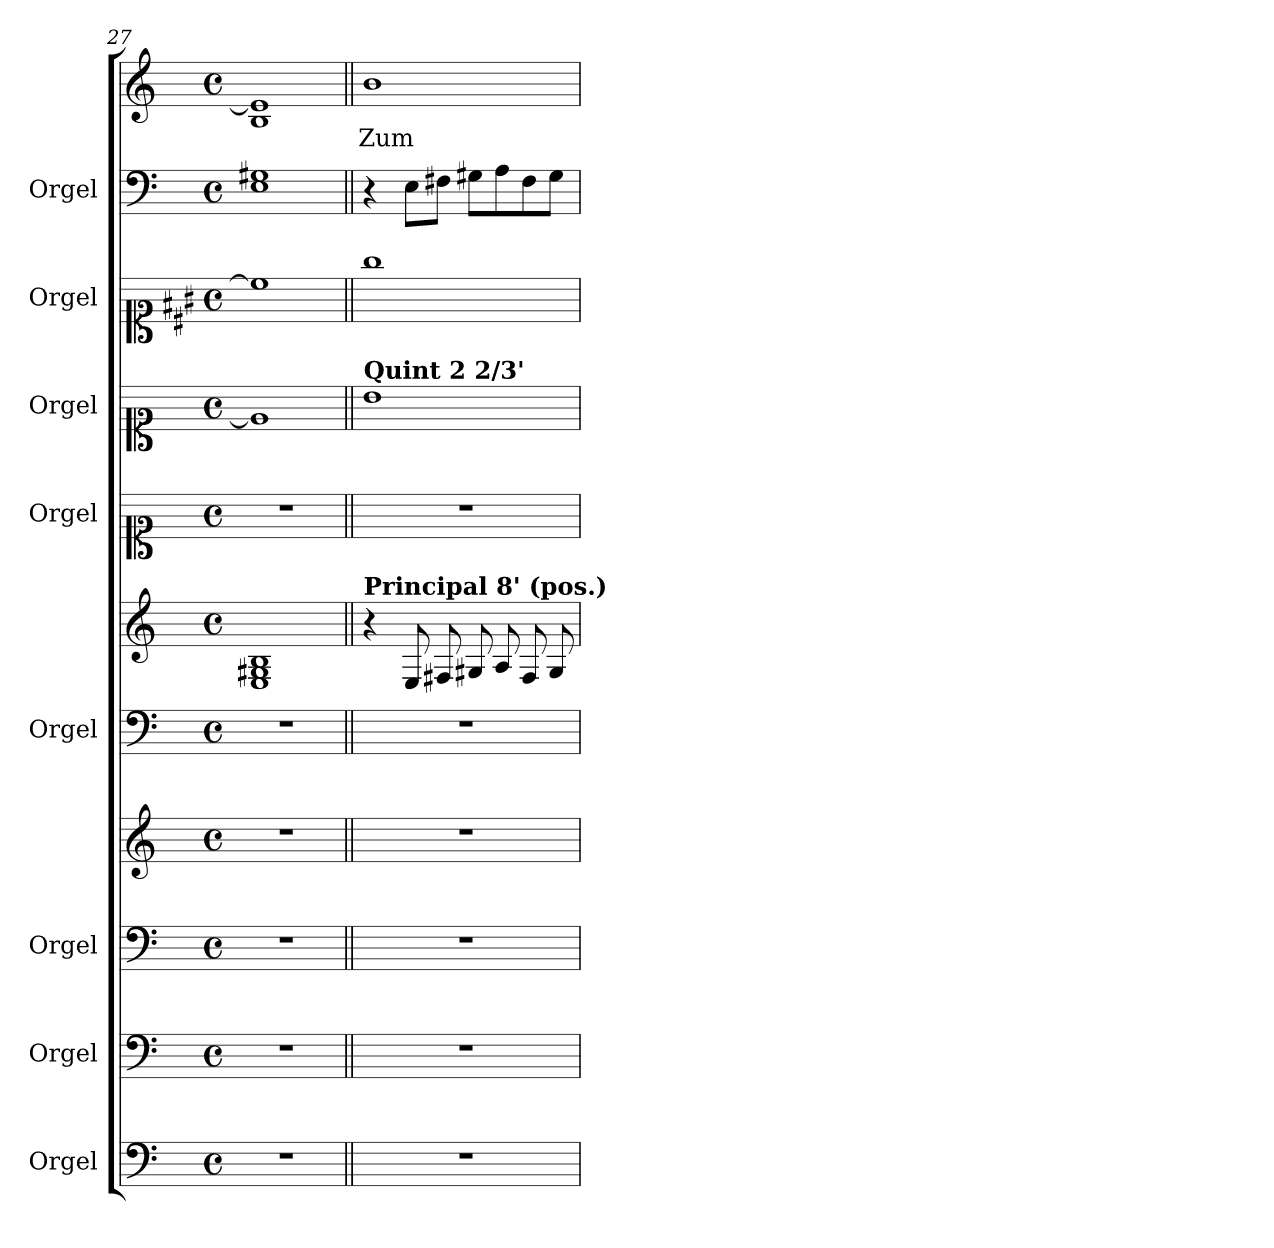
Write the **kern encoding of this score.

**kern	**kern	**kern	**kern	**kern	**kern	**kern	**kern	**kern	**kern	**kern	**text
*part8	*part7	*part6	*part6	*part5	*part5	*part4	*part3	*part2	*part1	*part1	*part1
*staff11	*staff10	*staff9	*staff8	*staff7	*staff6	*staff5	*staff4	*staff3	*staff2	*staff1	*staff1
*I"Orgel	*I"Orgel	*I"Orgel	*	*I"Orgel	*	*I"Orgel	*I"Orgel	*I"Orgel	*I"Orgel	*	*
*clefF4	*clefF4	*clefF4	*clefG2	*clefF4	*clefG2	*clefC1	*clefC1	*clefC1	*clefF4	*clefG2	*
*	*	*	*	*	*	*	*	*ITrd5c9	*	*	*
*k[]	*k[]	*k[]	*k[]	*k[]	*k[]	*k[]	*k[]	*k[]	*k[]	*k[]	*
*M4/4	*M4/4	*M4/4	*M4/4	*M4/4	*M4/4	*M4/4	*M4/4	*M4/4	*M4/4	*M4/4	*
*met(c)	*met(c)	*met(c)	*met(c)	*met(c)	*met(c)	*met(c)	*met(c)	*met(c)	*met(c)	*met(c)	*
*MM88	*MM88	*MM88	*MM88	*MM88	*MM88	*MM88	*MM88	*MM88	*MM88	*MM88	*
=27	=27	=27	=27	=27	=27	=27	=27	=27	=27	=27	=27
*	*	*	*	*	*	*	*	*	*	*^	*
1r	1r	1r	1r	1r	1E 1G#X 1B	1r	1e]	1e]	1E 1G#X	1e]	1B	.
!!LO:PB:g=z
=1||	=1||	=1||	=1||	=1||	=1||	=1||	=1||	=1||	=1||	=1||	=1||	=1||
!	!	!	!	!	!	!	!	!	!	!LO:TX:a:B:t=4. Versus. (Choralis in Cantu.)	!	!
!	!	!	!	!	!	!	!LO:TX:a:B:t=Quint 2 2/3'	!	!	!	!	!
!	!	!	!	!	!LO:TX:a:B:t=Principal 8' (pos.)	!	!	!	!	!	!	!
!	!	!	!	!	!	!	!	!	!	!	!	!LO:LY:b
*	*	*	*	*	*	*	*	*	*	*v	*v	*
1r	1r	1r	1r	1r	4r	1r	1b	1b	4r	1b	Zum
.	.	.	.	.	8E/	.	.	.	8E\L	.	.
.	.	.	.	.	8F#X/	.	.	.	8F#X\J	.	.
.	.	.	.	.	8G#X/	.	.	.	8G#X\L	.	.
.	.	.	.	.	8A/	.	.	.	8A\	.	.
.	.	.	.	.	8F#/	.	.	.	8F#\	.	.
.	.	.	.	.	8G#/	.	.	.	8G#\J	.	.
=	=	=	=	=	=	=	=	=	=	=	=
*-	*-	*-	*-	*-	*-	*-	*-	*-	*-	*-	*-
